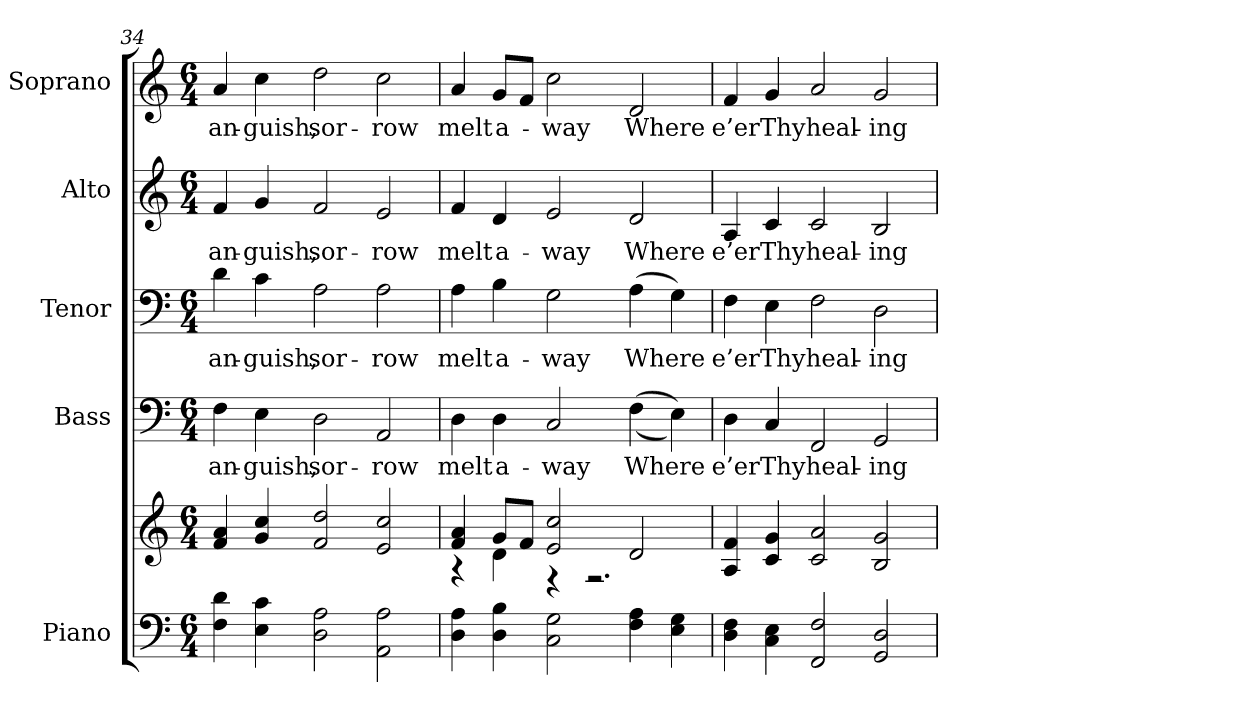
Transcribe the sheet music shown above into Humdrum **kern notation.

**kern	**kern	**kern	**text	**kern	**text	**kern	**text	**kern	**text
*part5	*part5	*part4	*part4	*part3	*part3	*part2	*part2	*part1	*part1
*staff6	*staff5	*staff4	*staff4	*staff3	*staff3	*staff2	*staff2	*staff1	*staff1
*I"Piano	*	*I"Bass	*	*I"Tenor	*	*I"Alto	*	*I"Soprano	*
*I'Pno.	*	*I'B.	*	*I'T.	*	*I'A.	*	*I'S.	*
!!LO:PB:g=z
*clefF4	*clefG2	*clefF4	*	*clefF4	*	*clefG2	*	*clefG2	*
*k[]	*k[]	*k[]	*	*k[]	*	*k[]	*	*k[]	*
*C:	*C:	*C:	*	*C:	*	*C:	*	*C:	*
*M6/4	*M6/4	*M6/4	*	*M6/4	*	*M6/4	*	*M6/4	*
=34	=34	=34	=34	=34	=34	=34	=34	=34	=34
!	!	!	!LO:LY:b:color=#000000	!	!	!	!	!	!
!	!	!	!	!	!LO:LY:b:color=#000000	!	!	!	!
!	!	!	!	!	!	!	!LO:LY:b:color=#000000	!	!
!	!	!	!	!	!	!	!	!	!LO:LY:b:color=#000000
4Fi\ 4di	4fi/ 4ai	4Fi\	an-	4di\	an-	4fi/	an-	4ai/	an-
!	!	!	!LO:LY:b:color=#000000	!	!	!	!	!	!
!	!	!	!	!	!LO:LY:b:color=#000000	!	!	!	!
!	!	!	!	!	!	!	!LO:LY:b:color=#000000	!	!
!	!	!	!	!	!	!	!	!	!LO:LY:b:color=#000000
4Ei\ 4ci	4gi/ 4cci	4Ei\	-guish,	4ci\	-guish,	4gi/	-guish,	4cci\	-guish,
!	!	!	!LO:LY:b:color=#000000	!	!	!	!	!	!
!	!	!	!	!	!LO:LY:b:color=#000000	!	!	!	!
!	!	!	!	!	!	!	!LO:LY:b:color=#000000	!	!
!	!	!	!	!	!	!	!	!	!LO:LY:b:color=#000000
2Di\ 2Ai	2fi/ 2ddi	2Di\	sor-	2Ai\	sor-	2fi/	sor-	2ddi\	sor-
!	!	!	!LO:LY:b:color=#000000	!	!	!	!	!	!
!	!	!	!	!	!LO:LY:b:color=#000000	!	!	!	!
!	!	!	!	!	!	!	!LO:LY:b:color=#000000	!	!
!	!	!	!	!	!	!	!	!	!LO:LY:b:color=#000000
2AAi\ 2Ai	2ei/ 2cci	2AAi/	-row	2Ai\	-row	2ei/	-row	2cci\	-row
=35	=35	=35	=35	=35	=35	=35	=35	=35	=35
*	*^	*	*	*	*	*	*	*	*
!	!	!	!	!LO:LY:b:color=#000000	!	!	!	!	!	!
!	!	!	!	!	!	!LO:LY:b:color=#000000	!	!	!	!
!	!	!	!	!	!	!	!	!LO:LY:b:color=#000000	!	!
!	!	!	!	!	!	!	!	!	!	!LO:LY:b:color=#000000
4Di\ 4Ai	4fi/ 4ai	4r	4Di\	melt	4Ai\	melt	4fi/	melt	4ai/	melt
!	!	!	!	!LO:LY:b:color=#000000	!	!	!	!	!	!
!	!	!	!	!	!	!LO:LY:b:color=#000000	!	!	!	!
!	!	!	!	!	!	!	!	!LO:LY:b:color=#000000	!	!
!	!	!	!	!	!	!	!	!	!	!LO:LY:b:color=#000000
4Di\ 4Bi	8gi/L	4di\	4Di\	a-	4Bi\	a-	4di/	a-	8gi/L	a-
.	8fi/J	.	.	.	.	.	.	.	8fi/J	.
!	!	!	!	!LO:LY:b:color=#000000	!	!	!	!	!	!
!	!	!	!	!	!	!LO:LY:b:color=#000000	!	!	!	!
!	!	!	!	!	!	!	!	!LO:LY:b:color=#000000	!	!
!	!	!	!	!	!	!	!	!	!	!LO:LY:b:color=#000000
2Ci\ 2Gi	2ei/ 2cci	4r	2Ci/	-way	2Gi\	-way	2ei/	-way	2cci\	-way
.	.	2.r	.	.	.	.	.	.	.	.
!	!	!	!	!LO:LY:b:color=#000000	!	!	!	!	!	!
!	!	!	!	!	!	!LO:LY:b:color=#000000	!	!	!	!
!	!	!	!	!	!	!	!	!LO:LY:b:color=#000000	!	!
!	!	!	!	!	!	!	!	!	!	!LO:LY:b:color=#000000
4Fi\ 4Ai	2di/	.	((4Fi\	Where	(4Ai\	Where	2di/	Where	2di/	Where
4Ei\ 4Gi	.	.	4Ei\))	.	4Gi\)	.	.	.	.	.
*	*v	*v	*	*	*	*	*	*	*	*
!!LO:PB:g=z
=36	=36	=36	=36	=36	=36	=36	=36	=36	=36
!	!	!	!LO:LY:b:color=#000000	!	!	!	!	!	!
!	!	!	!	!	!LO:LY:b:color=#000000	!	!	!	!
!	!	!	!	!	!	!	!LO:LY:b:color=#000000	!	!
!	!	!	!	!	!	!	!	!	!LO:LY:b:color=#000000
4Di\ 4Fi	4Ai/ 4fi	4Di\	e’er	4Fi\	e’er	4Ai/	e’er	4fi/	e’er
!	!	!	!LO:LY:b:color=#000000	!	!	!	!	!	!
!	!	!	!	!	!LO:LY:b:color=#000000	!	!	!	!
!	!	!	!	!	!	!	!LO:LY:b:color=#000000	!	!
!	!	!	!	!	!	!	!	!	!LO:LY:b:color=#000000
4Ci\ 4Ei	4ci/ 4gi	4Ci/	Thy	4Ei\	Thy	4ci/	Thy	4gi/	Thy
!	!	!	!LO:LY:b:color=#000000	!	!	!	!	!	!
!	!	!	!	!	!LO:LY:b:color=#000000	!	!	!	!
!	!	!	!	!	!	!	!LO:LY:b:color=#000000	!	!
!	!	!	!	!	!	!	!	!	!LO:LY:b:color=#000000
2FFi/ 2Fi	2ci/ 2ai	2FFi/	heal-	2Fi\	heal-	2ci/	heal-	2ai/	heal-
!	!	!	!LO:LY:b:color=#000000	!	!	!	!	!	!
!	!	!	!	!	!LO:LY:b:color=#000000	!	!	!	!
!	!	!	!	!	!	!	!LO:LY:b:color=#000000	!	!
!	!	!	!	!	!	!	!	!	!LO:LY:b:color=#000000
2GGi/ 2Di	2Bi/ 2gi	2GGi/	-ing	2Di\	-ing	2Bi/	-ing	2gi/	-ing
=	=	=	=	=	=	=	=	=	=
*-	*-	*-	*-	*-	*-	*-	*-	*-	*-
